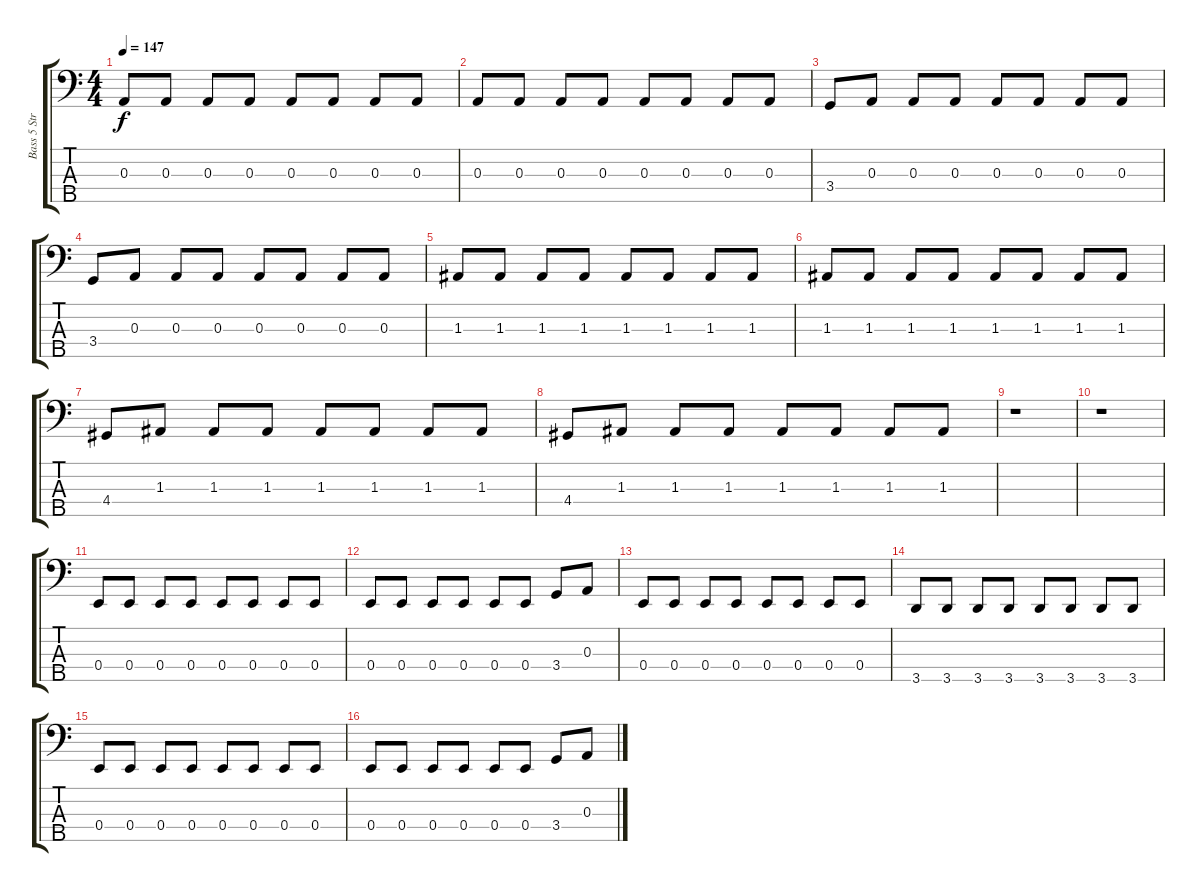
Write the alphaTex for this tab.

\track ("Bass 5 Strings" "Bass 5 Str") {instrument electricbassfinger}
\staff {score tabs}
\tuning (G2 D2 A1 E1 B0) {hide}
\ts (4 4)
\tempo 147
\clef f4
\ks c
0.3.8{dy f} 0.3.8 0.3.8 0.3.8 0.3.8 0.3.8 0.3.8 0.3.8 |
0.3.8 0.3.8 0.3.8 0.3.8 0.3.8 0.3.8 0.3.8 0.3.8 |
3.4.8 0.3.8 0.3.8 0.3.8 0.3.8 0.3.8 0.3.8 0.3.8 |
3.4.8 0.3.8 0.3.8 0.3.8 0.3.8 0.3.8 0.3.8 0.3.8 |
1.3.8 1.3.8 1.3.8 1.3.8 1.3.8 1.3.8 1.3.8 1.3.8 |
1.3.8 1.3.8 1.3.8 1.3.8 1.3.8 1.3.8 1.3.8 1.3.8 |
4.4.8 1.3.8 1.3.8 1.3.8 1.3.8 1.3.8 1.3.8 1.3.8 |
4.4.8 1.3.8 1.3.8 1.3.8 1.3.8 1.3.8 1.3.8 1.3.8 |
r.1 |
r.1 |
0.4.8 0.4.8 0.4.8 0.4.8 0.4.8 0.4.8 0.4.8 0.4.8 |
0.4.8 0.4.8 0.4.8 0.4.8 0.4.8 0.4.8 3.4.8 0.3.8 |
0.4.8 0.4.8 0.4.8 0.4.8 0.4.8 0.4.8 0.4.8 0.4.8 |
3.5.8 3.5.8 3.5.8 3.5.8 3.5.8 3.5.8 3.5.8 3.5.8 |
0.4.8 0.4.8 0.4.8 0.4.8 0.4.8 0.4.8 0.4.8 0.4.8 |
0.4.8 0.4.8 0.4.8 0.4.8 0.4.8 0.4.8 3.4.8 0.3.8
